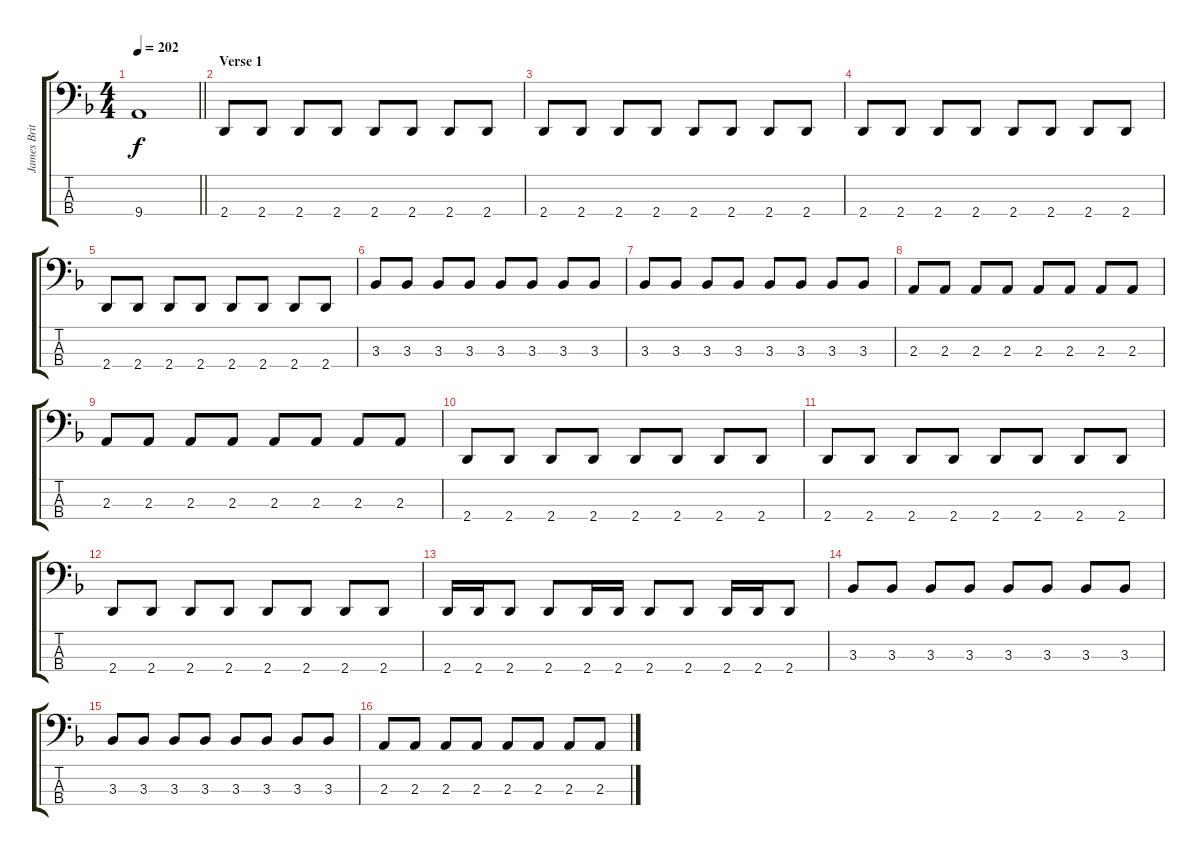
\track ("James Britton" "James Brit") {instrument electricbasspick}
\staff {score tabs}
\tuning (F2 C2 G1 C1) {hide}
\ts (4 4)
\tempo 202
\clef f4
\barLineRight lightlight
\ks f
9.4.1{dy f} |
\section ("" "Verse 1")
2.4.8 2.4.8 2.4.8 2.4.8 2.4.8 2.4.8 2.4.8 2.4.8 |
2.4.8 2.4.8 2.4.8 2.4.8 2.4.8 2.4.8 2.4.8 2.4.8 |
2.4.8 2.4.8 2.4.8 2.4.8 2.4.8 2.4.8 2.4.8 2.4.8 |
2.4.8 2.4.8 2.4.8 2.4.8 2.4.8 2.4.8 2.4.8 2.4.8 |
3.3.8 3.3.8 3.3.8 3.3.8 3.3.8 3.3.8 3.3.8 3.3.8 |
3.3.8 3.3.8 3.3.8 3.3.8 3.3.8 3.3.8 3.3.8 3.3.8 |
2.3.8 2.3.8 2.3.8 2.3.8 2.3.8 2.3.8 2.3.8 2.3.8 |
2.3.8 2.3.8 2.3.8 2.3.8 2.3.8 2.3.8 2.3.8 2.3.8 |
2.4.8 2.4.8 2.4.8 2.4.8 2.4.8 2.4.8 2.4.8 2.4.8 |
2.4.8 2.4.8 2.4.8 2.4.8 2.4.8 2.4.8 2.4.8 2.4.8 |
2.4.8 2.4.8 2.4.8 2.4.8 2.4.8 2.4.8 2.4.8 2.4.8 |
2.4.16 2.4.16 2.4.8 2.4.8 2.4.16 2.4.16 2.4.8 2.4.8 2.4.16 2.4.16 2.4.8 |
3.3.8 3.3.8 3.3.8 3.3.8 3.3.8 3.3.8 3.3.8 3.3.8 |
3.3.8 3.3.8 3.3.8 3.3.8 3.3.8 3.3.8 3.3.8 3.3.8 |
2.3.8 2.3.8 2.3.8 2.3.8 2.3.8 2.3.8 2.3.8 2.3.8
